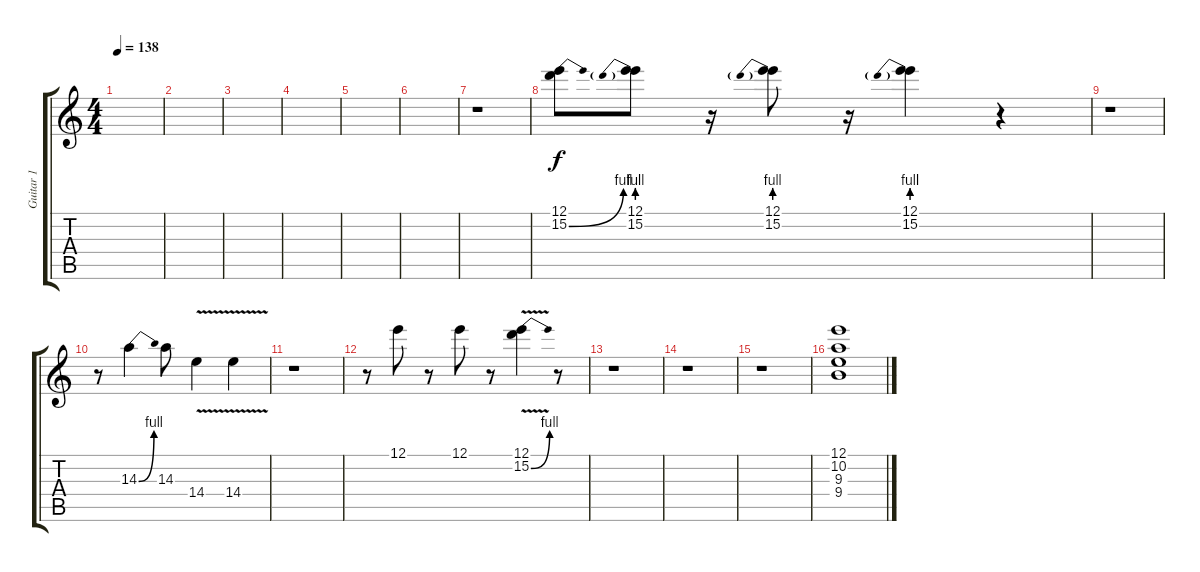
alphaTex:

\track ("Guitar 1" "Guitar 1") {instrument electricguitarclean}
\staff {score tabs}
\tuning (E4 B3 G3 D3 A2 E2) {hide}
\ts (4 4)
\tempo 138
\clef g2
\ks c
|
|
|
|
|
|
r.1 |
(12.1 15.2{be (bend 0 0 60 4)}).8 (12.1 15.2{be (prebend 0 4 60 4)}).8 r.16 (12.1 15.2{be (prebend 0 4 60 4)}).8 r.16 (12.1 15.2{be (prebend 0 4 60 4)}).4 r.4 |
r.1 |
r.8 14.3{be (bend 0 0 60 4)}.4 14.3.8 14.4{v}.4 14.4{v}.4 |
r.1 |
r.8 12.1.8 r.8 12.1.8 r.8 (12.1{v} 15.2{be (bend 0 0 60 4) v}).4 r.8 |
r.1 |
r.1 |
r.1 |
(12.1 10.2 9.3 9.4).1
